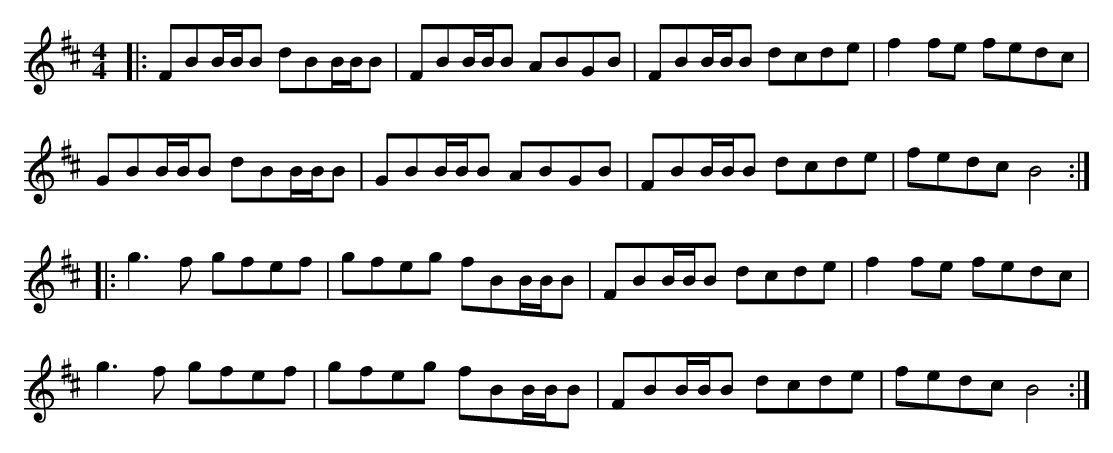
X:1
M:4/4
K:Bmin
|:FBB/B/B dBB/B/B|FBB/B/B ABGB|FBB/B/B dcde|f2 fe fedc|
GBB/B/B dBB/B/B|GBB/B/B ABGB|FBB/B/B dcde|fedc B4:|
|:g3 f gfef|gfeg fBB/B/B|FBB/B/B dcde|f2 fe fedc|
g3 f gfef|gfeg fBB/B/B|FBB/B/B dcde|fedc B4:|
